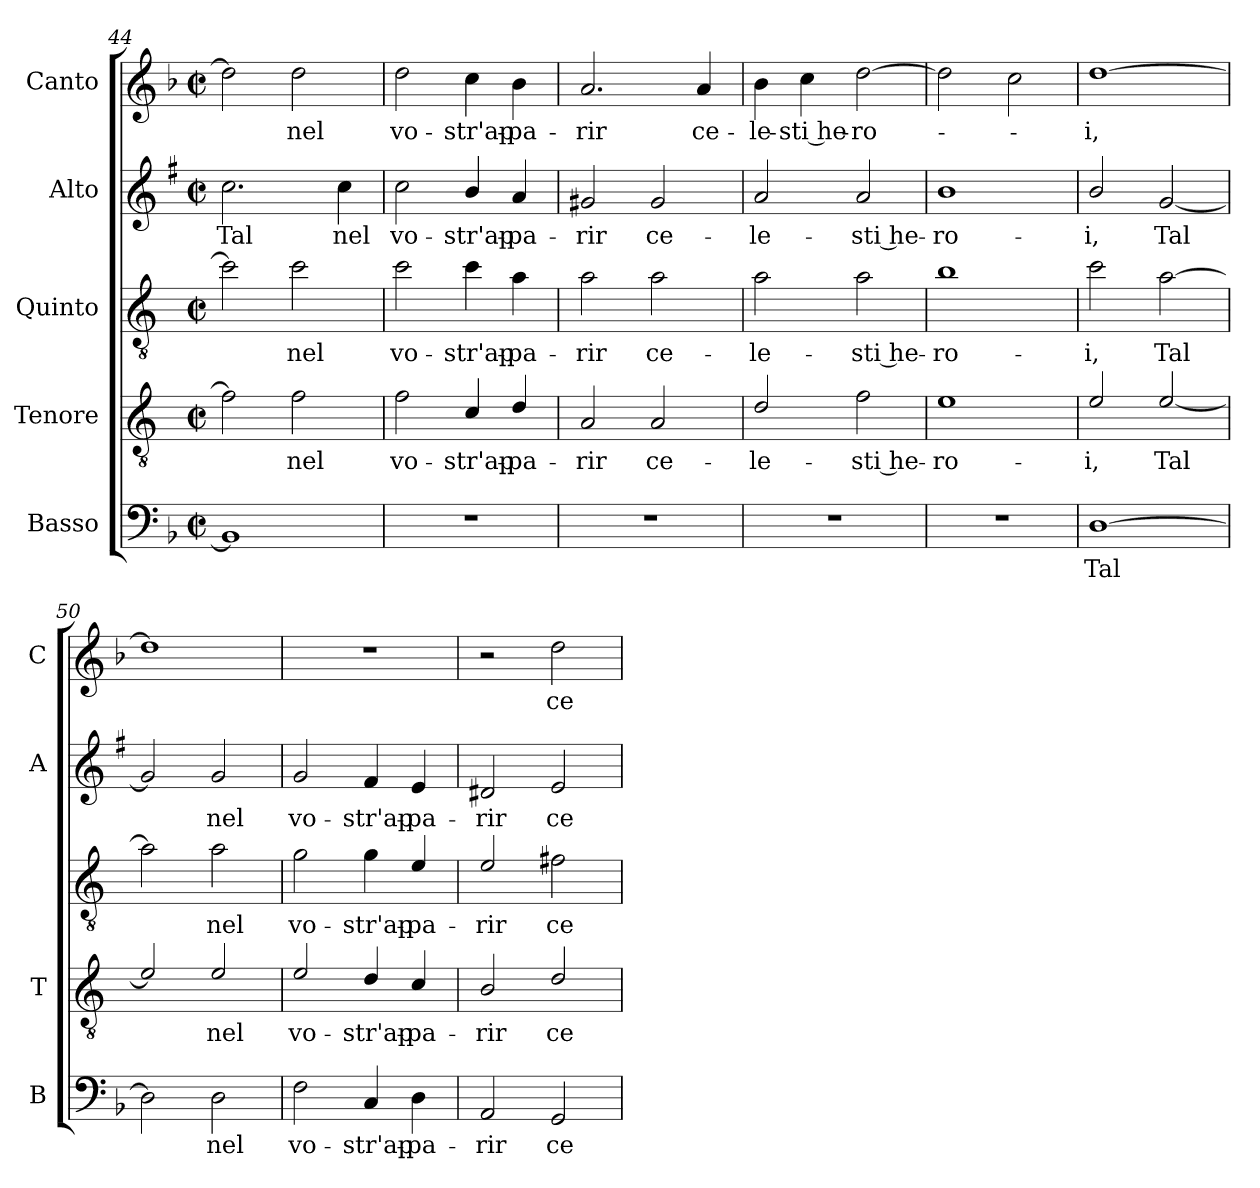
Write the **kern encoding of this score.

**kern	**text	**kern	**text	**kern	**text	**kern	**text	**kern	**text
*part5	*part5	*part4	*part4	*part3	*part3	*part2	*part2	*part1	*part1
*staff5	*staff5	*staff4	*staff4	*staff3	*staff3	*staff2	*staff2	*staff1	*staff1
*I"Basso	*	*I"Tenore	*	*I"Quinto	*	*I"Alto	*	*I"Canto	*
*I'B	*	*I'T	*	*	*	*I'A	*	*I'C	*
*clefF4	*	*clefGv2	*	*clefGv2	*	*clefG2	*	*clefG2	*
*	*	*ITrd4c7	*	*ITrd4c7	*	*ITrd1c2	*	*	*
*k[b-]	*	*k[b-]	*	*k[b-]	*	*k[b-]	*	*k[b-]	*
*F:	*	*F:	*	*F:	*	*F:	*	*F:	*
*M2/2	*	*M2/2	*	*M2/2	*	*M2/2	*	*M2/2	*
*met(c|)	*	*met(c|)	*	*met(c|)	*	*met(c|)	*	*met(c|)	*
=44	=44	=44	=44	=44	=44	=44	=44	=44	=44
!	!	!	!	!	!	!	!LO:LY:b	!	!
1BB-]	.	2B-\]	.	2f\]	.	2.b-\	Tal	2dd\]	.
!	!	!	!LO:LY:b	!	!	!	!	!	!
!	!	!	!	!	!LO:LY:b	!	!	!	!
!	!	!	!	!	!	!	!	!	!LO:LY:b
.	.	2B-\	nel	2f\	nel	.	.	2dd\	nel
!	!	!	!	!	!	!	!LO:LY:b	!	!
.	.	.	.	.	.	4b-\	nel	.	.
=45	=45	=45	=45	=45	=45	=45	=45	=45	=45
!	!	!	!LO:LY:b	!	!	!	!	!	!
!	!	!	!	!	!LO:LY:b	!	!	!	!
!	!	!	!	!	!	!	!LO:LY:b	!	!
!	!	!	!	!	!	!	!	!	!LO:LY:b
1r	.	2B-\	vo-	2f\	vo-	2b-\	vo-	2dd\	vo-
!	!	!	!LO:LY:b	!	!	!	!	!	!
!	!	!	!	!	!LO:LY:b	!	!	!	!
!	!	!	!	!	!	!	!LO:LY:b	!	!
!	!	!	!	!	!	!	!	!	!LO:LY:b
.	.	4F/	-str'ap-	4f\	-str'ap-	4a/	-str'ap-	4cc\	-str'ap-
!	!	!	!LO:LY:b	!	!	!	!	!	!
!	!	!	!	!	!LO:LY:b	!	!	!	!
!	!	!	!	!	!	!	!LO:LY:b	!	!
!	!	!	!	!	!	!	!	!	!LO:LY:b
.	.	4G/	-pa-	4d\	-pa-	4g/	-pa-	4b-\	-pa-
=46	=46	=46	=46	=46	=46	=46	=46	=46	=46
!	!	!	!LO:LY:b	!	!	!	!	!	!
!	!	!	!	!	!LO:LY:b	!	!	!	!
!	!	!	!	!	!	!	!LO:LY:b	!	!
!	!	!	!	!	!	!	!	!	!LO:LY:b
1r	.	2D/	-rir	2d\	-rir	2f#X/	-rir	2.a/	-rir
!	!	!	!LO:LY:b	!	!	!	!	!	!
!	!	!	!	!	!LO:LY:b	!	!	!	!
!	!	!	!	!	!	!	!LO:LY:b	!	!
.	.	2D/	ce-	2d\	ce-	2f#/	ce-	.	.
!	!	!	!	!	!	!	!	!	!LO:LY:b
.	.	.	.	.	.	.	.	4a/	ce-
=47	=47	=47	=47	=47	=47	=47	=47	=47	=47
!	!	!	!LO:LY:b	!	!	!	!	!	!
!	!	!	!	!	!LO:LY:b	!	!	!	!
!	!	!	!	!	!	!	!LO:LY:b	!	!
!	!	!	!	!	!	!	!	!	!LO:LY:b
1r	.	2G/	-le-	2d\	-le-	2g/	-le-	4b-\	-le-
!	!	!	!	!	!	!	!	!	!LO:LY:b
.	.	.	.	.	.	.	.	4cc\	-sti he-
!	!	!	!LO:LY:b	!	!	!	!	!	!
!	!	!	!	!	!LO:LY:b	!	!	!	!
!	!	!	!	!	!	!	!LO:LY:b	!	!
!	!	!	!	!	!	!	!	!	!LO:LY:b
.	.	2B-\	-sti he-	2d\	-sti he-	2g/	-sti he-	[2dd\	-ro-
!!LO:LB:g=z
=48	=48	=48	=48	=48	=48	=48	=48	=48	=48
!	!	!	!LO:LY:b	!	!	!	!	!	!
!	!	!	!	!	!LO:LY:b	!	!	!	!
!	!	!	!	!	!	!	!LO:LY:b	!	!
1r	.	1A	-ro-	1e	-ro-	1a	-ro-	2dd\]	.
.	.	.	.	.	.	.	.	2cc\	.
=49	=49	=49	=49	=49	=49	=49	=49	=49	=49
!	!LO:LY:b	!	!	!	!	!	!	!	!
!	!	!	!LO:LY:b	!	!	!	!	!	!
!	!	!	!	!	!LO:LY:b	!	!	!	!
!	!	!	!	!	!	!	!LO:LY:b	!	!
!	!	!	!	!	!	!	!	!	!LO:LY:b
[1D	Tal	2A/	-i,	2f\	-i,	2a/	-i,	[1dd	-i,
!	!	!	!LO:LY:b	!	!	!	!	!	!
!	!	!	!	!	!LO:LY:b	!	!	!	!
!	!	!	!	!	!	!	!LO:LY:b	!	!
.	.	[2A/	Tal	[2d\	Tal	[2f/	Tal	.	.
=50	=50	=50	=50	=50	=50	=50	=50	=50	=50
2D\]	.	2A/]	.	2d\]	.	2f/]	.	1dd]	.
!	!LO:LY:b	!	!	!	!	!	!	!	!
!	!	!	!LO:LY:b	!	!	!	!	!	!
!	!	!	!	!	!LO:LY:b	!	!	!	!
!	!	!	!	!	!	!	!LO:LY:b	!	!
2D\	nel	2A/	nel	2d\	nel	2f/	nel	.	.
=51	=51	=51	=51	=51	=51	=51	=51	=51	=51
!	!LO:LY:b	!	!	!	!	!	!	!	!
!	!	!	!LO:LY:b	!	!	!	!	!	!
!	!	!	!	!	!LO:LY:b	!	!	!	!
!	!	!	!	!	!	!	!LO:LY:b	!	!
2F\	vo-	2A/	vo-	2c\	vo-	2f/	vo-	1r	.
!	!LO:LY:b	!	!	!	!	!	!	!	!
!	!	!	!LO:LY:b	!	!	!	!	!	!
!	!	!	!	!	!LO:LY:b	!	!	!	!
!	!	!	!	!	!	!	!LO:LY:b	!	!
4C/	-str'ap-	4G/	-str'ap-	4c\	-str'ap-	4e/	-str'ap-	.	.
!	!LO:LY:b	!	!	!	!	!	!	!	!
!	!	!	!LO:LY:b	!	!	!	!	!	!
!	!	!	!	!	!LO:LY:b	!	!	!	!
!	!	!	!	!	!	!	!LO:LY:b	!	!
4D\	-pa-	4F/	-pa-	4A/	-pa-	4d/	-pa-	.	.
=52	=52	=52	=52	=52	=52	=52	=52	=52	=52
!	!LO:LY:b	!	!	!	!	!	!	!	!
!	!	!	!LO:LY:b	!	!	!	!	!	!
!	!	!	!	!	!LO:LY:b	!	!	!	!
!	!	!	!	!	!	!	!LO:LY:b	!	!
2AA/	-rir	2E/	-rir	2A/	-rir	2c#X/	-rir	2r	.
!	!LO:LY:b	!	!	!	!	!	!	!	!
!	!	!	!LO:LY:b	!	!	!	!	!	!
!	!	!	!	!	!LO:LY:b	!	!	!	!
!	!	!	!	!	!	!	!LO:LY:b	!	!
!	!	!	!	!	!	!	!	!	!LO:LY:b
2GG/	ce-	2G/	ce-	2Bn\	ce-	2d/	ce-	2dd\	ce-
=	=	=	=	=	=	=	=	=	=
*-	*-	*-	*-	*-	*-	*-	*-	*-	*-
